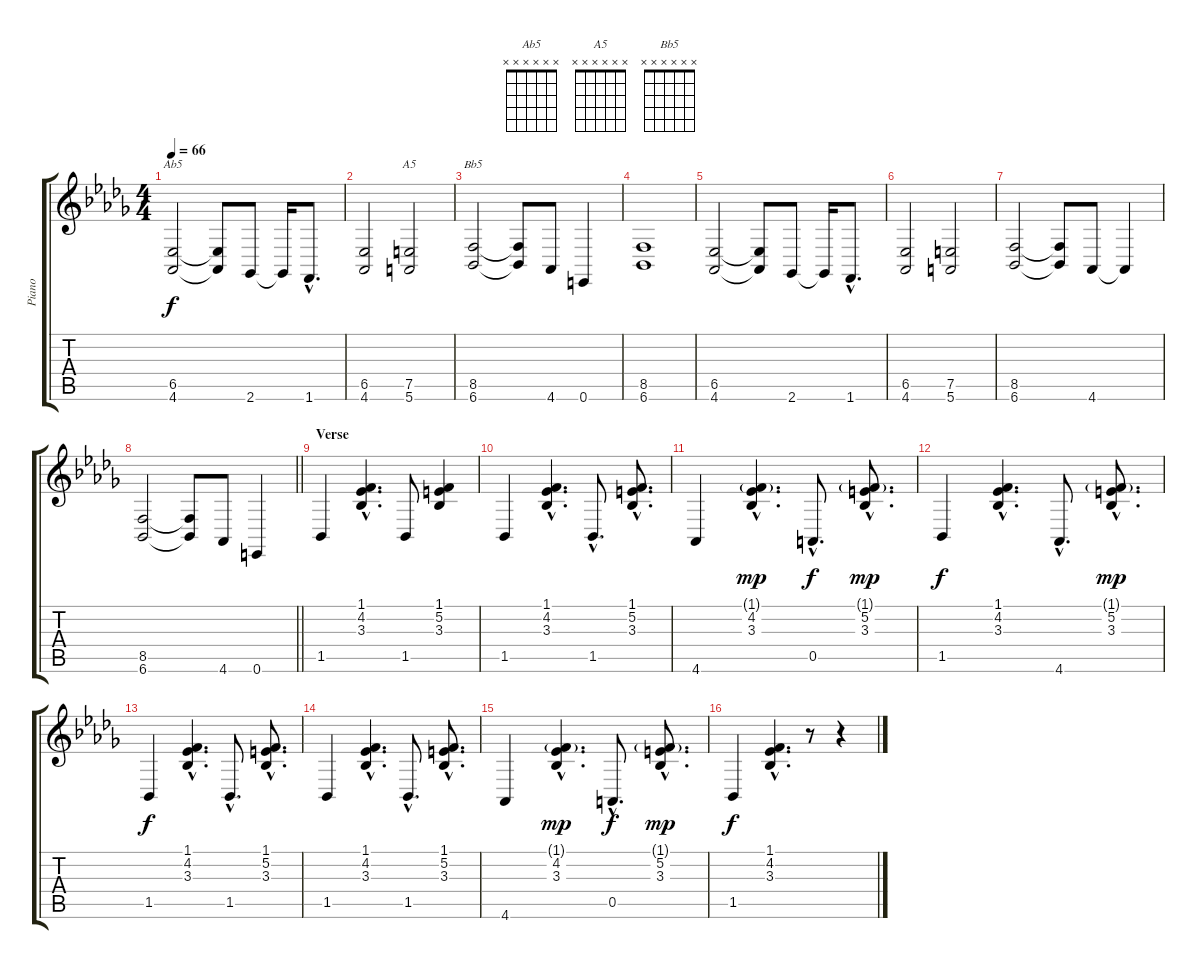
\track ("Piano" "Piano") {instrument acousticgrandpiano}
\staff {score tabs}
\tuning (E4 B3 G3 D3 A2 E2) {hide}
\chord ("Ab5" x x x x x x)
\chord ("A5" x x x x x x)
\chord ("Bb5" x x x x x x)
\ts (4 4)
\tempo 66
\clef g2
\ks db
(6.5 4.6).2{ch "Ab5" dy f} (6.5{t} 4.6{t}).8 2.6.8 2.6{t}.16 1.6{hac}.8{d} |
(6.5 4.6).2 (7.5 5.6).2{ch "A5"} |
(8.5 6.6).2{ch "Bb5"} (8.5{t} 6.6{t}).8 4.6.8 0.6.4 |
(8.5 6.6).1 |
(6.5 4.6).2 (6.5{t} 4.6{t}).8 2.6.8 2.6{t}.16 1.6{hac}.8{d} |
(6.5 4.6).2 (7.5 5.6).2 |
(8.5 6.6).2 (8.5{t} 6.6{t}).8 4.6.8 4.6{t}.4 |
\barLineRight lightlight
(8.5 6.6).2 (8.5{t} 6.6{t}).8 4.6.8 0.6.4 |
\section ("" "Verse")
1.5.4 (1.1{hac} 4.2{hac} 3.3{hac}).4{d} 1.5.8 (1.1 5.2 3.3).4 |
1.5.4 (1.1{hac} 4.2{hac} 3.3{hac}).4{d} 1.5{hac}.8{d} (1.1{hac} 5.2{hac} 3.3{hac}).8{d} |
4.6.4 (1.1{g hac} 4.2{hac} 3.3{hac}).4{d dy mp} 0.5{hac}.8{d dy f} (1.1{g hac} 5.2{hac} 3.3{hac}).8{d dy mp} |
1.5.4{dy f} (1.1{hac} 4.2{hac} 3.3{hac}).4{d} 4.6{hac}.8{d} (1.1{g hac} 5.2{hac} 3.3{hac}).8{d dy mp} |
1.5.4{dy f} (1.1{hac} 4.2{hac} 3.3{hac}).4{d} 1.5{hac}.8{d} (1.1{hac} 5.2{hac} 3.3{hac}).8{d} |
1.5.4 (1.1{hac} 4.2{hac} 3.3{hac}).4{d} 1.5{hac}.8{d} (1.1{hac} 5.2{hac} 3.3{hac}).8{d} |
4.6.4 (1.1{g hac} 4.2{hac} 3.3{hac}).4{d dy mp} 0.5{hac}.8{d dy f} (1.1{g hac} 5.2{hac} 3.3{hac}).8{d dy mp} |
1.5.4{dy f} (1.1{hac} 4.2{hac} 3.3{hac}).4{d} r.8 r.4
